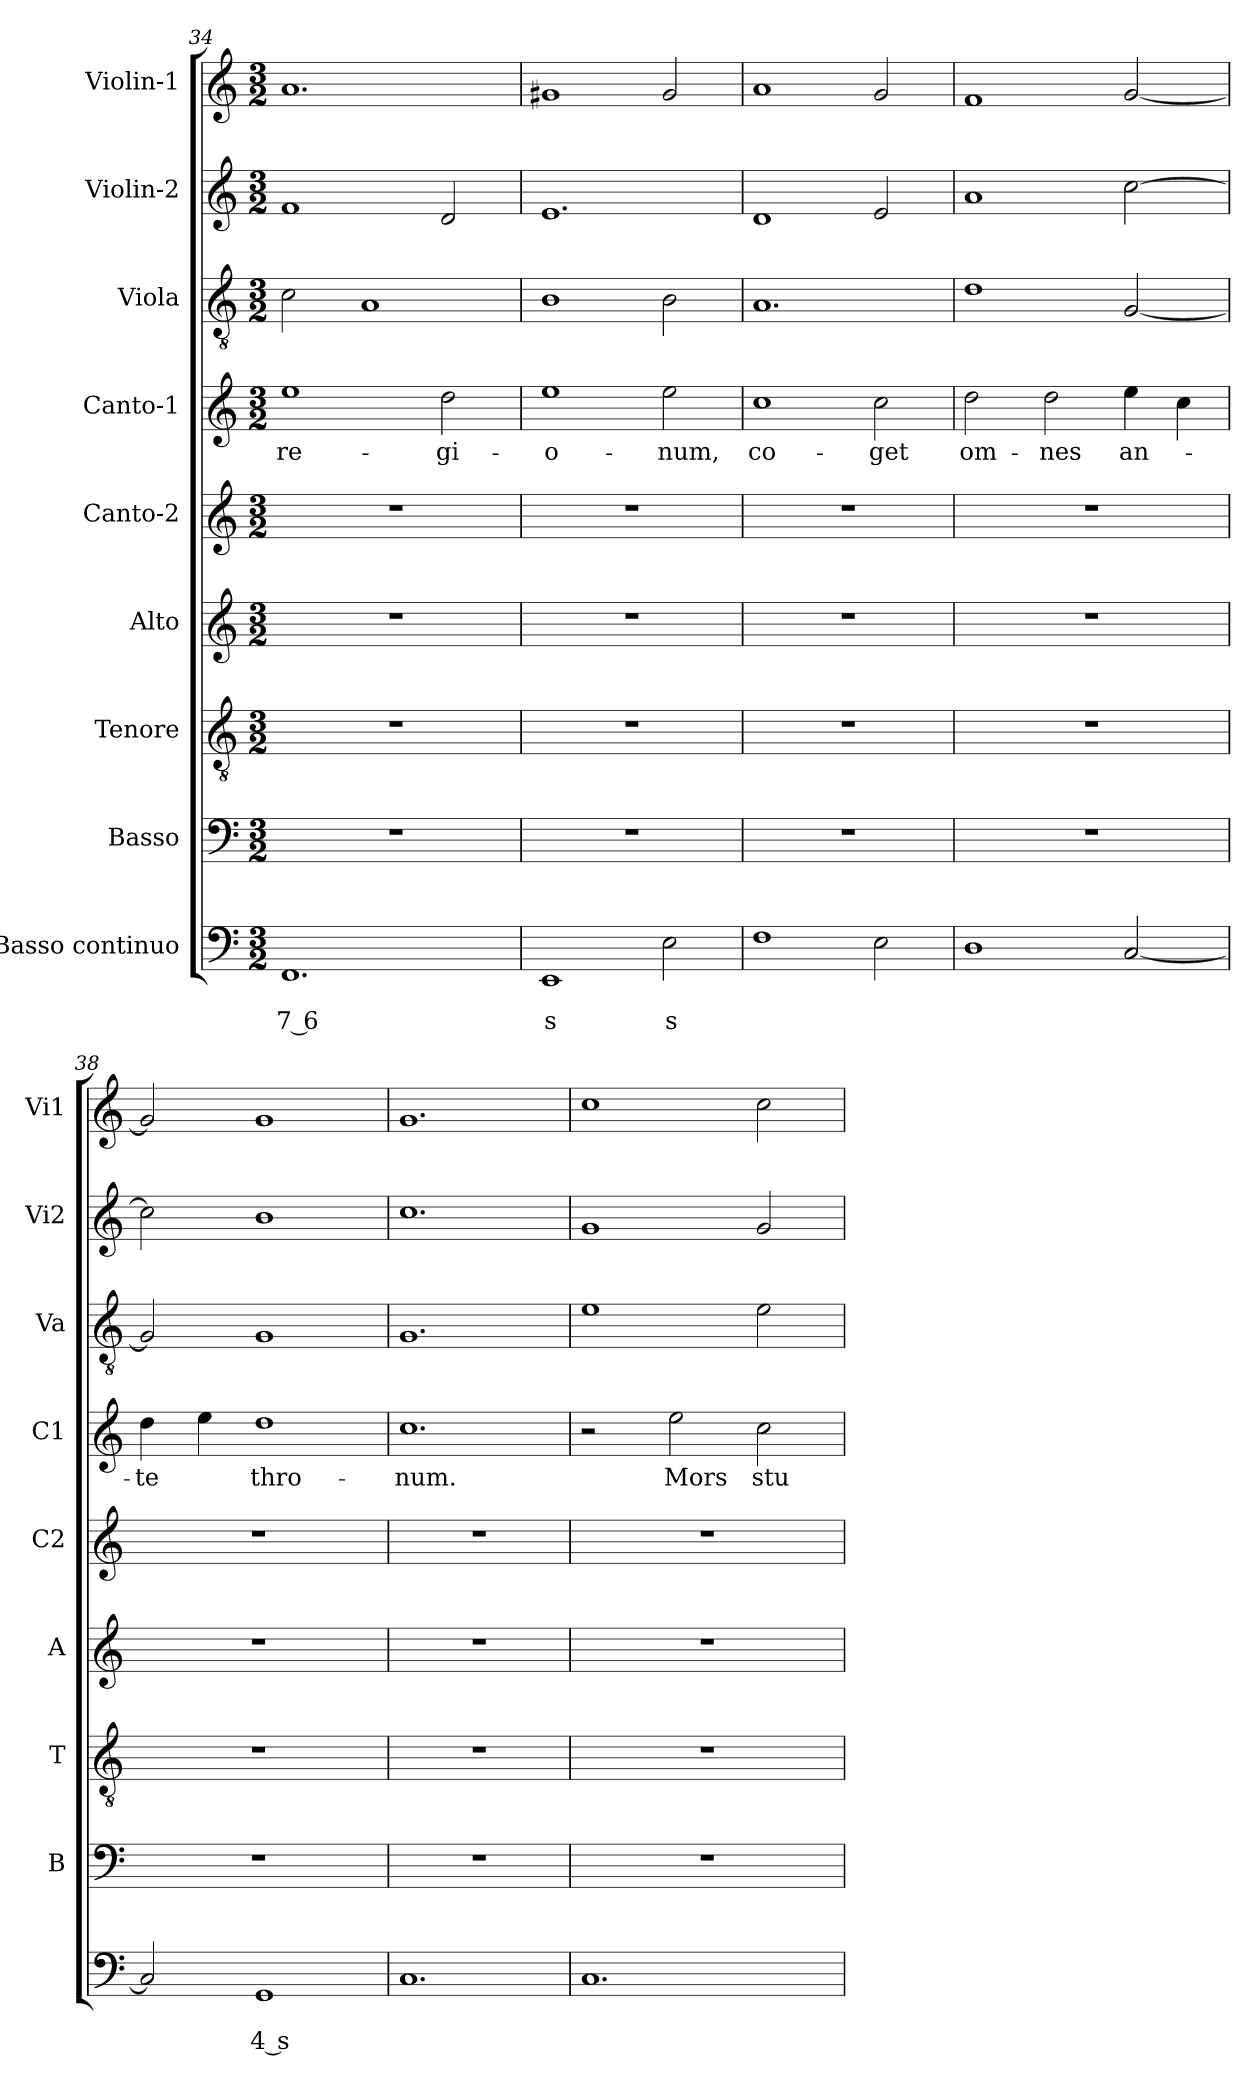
**kern	**text	**text	**kern	**kern	**kern	**kern	**kern	**text	**kern	**kern	**kern
*part9	*part9	*part9	*part8	*part7	*part6	*part5	*part4	*part4	*part3	*part2	*part1
*staff9	*staff9	*staff9	*staff8	*staff7	*staff6	*staff5	*staff4	*staff4	*staff3	*staff2	*staff1
*I"Basso continuo	*	*	*I"Basso	*I"Tenore	*I"Alto	*I"Canto-2	*I"Canto-1	*	*I"Viola	*I"Violin-2	*I"Violin-1
*	*	*	*I'B	*I'T	*I'A	*I'C2	*I'C1	*	*I'Va	*I'Vi2	*I'Vi1
*clefF4	*	*	*clefF4	*clefGv2	*clefG2	*clefG2	*clefG2	*	*clefGv2	*clefG2	*clefG2
*k[]	*	*	*k[]	*k[]	*k[]	*k[]	*k[]	*	*k[]	*k[]	*k[]
*C:	*	*	*C:	*C:	*C:	*C:	*C:	*	*C:	*C:	*C:
*M3/2	*	*	*M3/2	*M3/2	*M3/2	*M3/2	*M3/2	*	*M3/2	*M3/2	*M3/2
=34	=34	=34	=34	=34	=34	=34	=34	=34	=34	=34	=34
!	!	!LO:LY:b	!	!	!	!	!	!	!	!	!
!	!	!	!	!	!	!	!	!LO:LY:b	!	!	!
1.FF	.	7 6	1.r	1.r	1.r	1.r	1ee	re-	2c\	1f	1.a
.	.	.	.	.	.	.	.	.	1A	.	.
!	!	!	!	!	!	!	!	!LO:LY:b	!	!	!
.	.	.	.	.	.	.	2dd\	-gi-	.	2d/	.
=35	=35	=35	=35	=35	=35	=35	=35	=35	=35	=35	=35
!	!	!LO:LY:b	!	!	!	!	!	!	!	!	!
!	!	!	!	!	!	!	!	!LO:LY:b	!	!	!
1EE	.	s	1.r	1.r	1.r	1.r	1ee	-o-	1B	1.e	1g#X
!	!	!LO:LY:b	!	!	!	!	!	!	!	!	!
!	!	!	!	!	!	!	!	!LO:LY:b	!	!	!
2E\	.	s	.	.	.	.	2ee\	-num,	2B\	.	2g#/
=36	=36	=36	=36	=36	=36	=36	=36	=36	=36	=36	=36
!	!	!	!	!	!	!	!	!LO:LY:b	!	!	!
1F	.	.	1.r	1.r	1.r	1.r	1cc	co-	1.A	1d	1a
!	!	!	!	!	!	!	!	!LO:LY:b	!	!	!
2E\	.	.	.	.	.	.	2cc\	-get	.	2e/	2g/
!!LO:LB:g=z
=37	=37	=37	=37	=37	=37	=37	=37	=37	=37	=37	=37
!	!	!	!	!	!	!	!	!LO:LY:b	!	!	!
1D	.	.	1.r	1.r	1.r	1.r	2dd\	om-	1d	1a	1f
!	!	!	!	!	!	!	!	!LO:LY:b	!	!	!
.	.	.	.	.	.	.	2dd\	-nes	.	.	.
!	!	!	!	!	!	!	!	!LO:LY:b	!	!	!
[2C/	.	.	.	.	.	.	4ee\	an-	[2G/	[2cc\	[2g/
.	.	.	.	.	.	.	4cc\	.	.	.	.
=38	=38	=38	=38	=38	=38	=38	=38	=38	=38	=38	=38
!	!	!	!	!	!	!	!	!LO:LY:b	!	!	!
2C/]	.	.	1.r	1.r	1.r	1.r	4dd\	-te	2G/]	2cc\]	2g/]
.	.	.	.	.	.	.	4ee\	.	.	.	.
!	!	!LO:LY:b	!	!	!	!	!	!	!	!	!
!	!	!	!	!	!	!	!	!LO:LY:b	!	!	!
1GG	.	4 s	.	.	.	.	1dd	thro-	1G	1b	1g
=39	=39	=39	=39	=39	=39	=39	=39	=39	=39	=39	=39
!	!	!	!	!	!	!	!	!LO:LY:b	!	!	!
1.C	.	.	1.r	1.r	1.r	1.r	1.cc	-num.	1.G	1.cc	1.g
=40	=40	=40	=40	=40	=40	=40	=40	=40	=40	=40	=40
1.C	.	.	1.r	1.r	1.r	1.r	2r	.	1e	1g	1cc
!	!	!	!	!	!	!	!	!LO:LY:b	!	!	!
.	.	.	.	.	.	.	2ee\	Mors	.	.	.
!	!	!	!	!	!	!	!	!LO:LY:b	!	!	!
.	.	.	.	.	.	.	2cc\	stu-	2e\	2g/	2cc\
=	=	=	=	=	=	=	=	=	=	=	=
*-	*-	*-	*-	*-	*-	*-	*-	*-	*-	*-	*-
